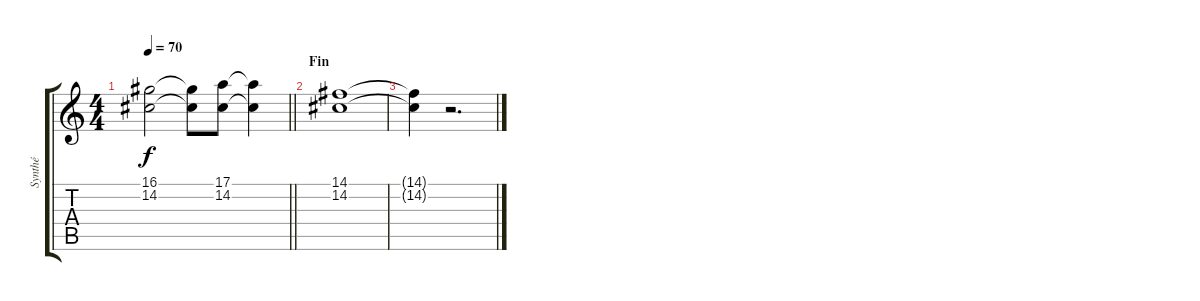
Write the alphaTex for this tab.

\track ("Synthé" "Synthé") {instrument churchorgan}
\staff {score tabs}
\tuning (E4 B3 G3 D3 A2 E2) {hide}
\ts (4 4)
\tempo 70
\clef g2
\barLineRight lightlight
\ks c
(16.1 14.2).2{dy f} (16.1{t} 14.2{t}).8 (17.1 14.2).8 (17.1{t} 14.2{t}).4 |
\section ("" "Fin")
(14.1 14.2).1 |
(14.1{t} 14.2{t}).4 r.2{d}
